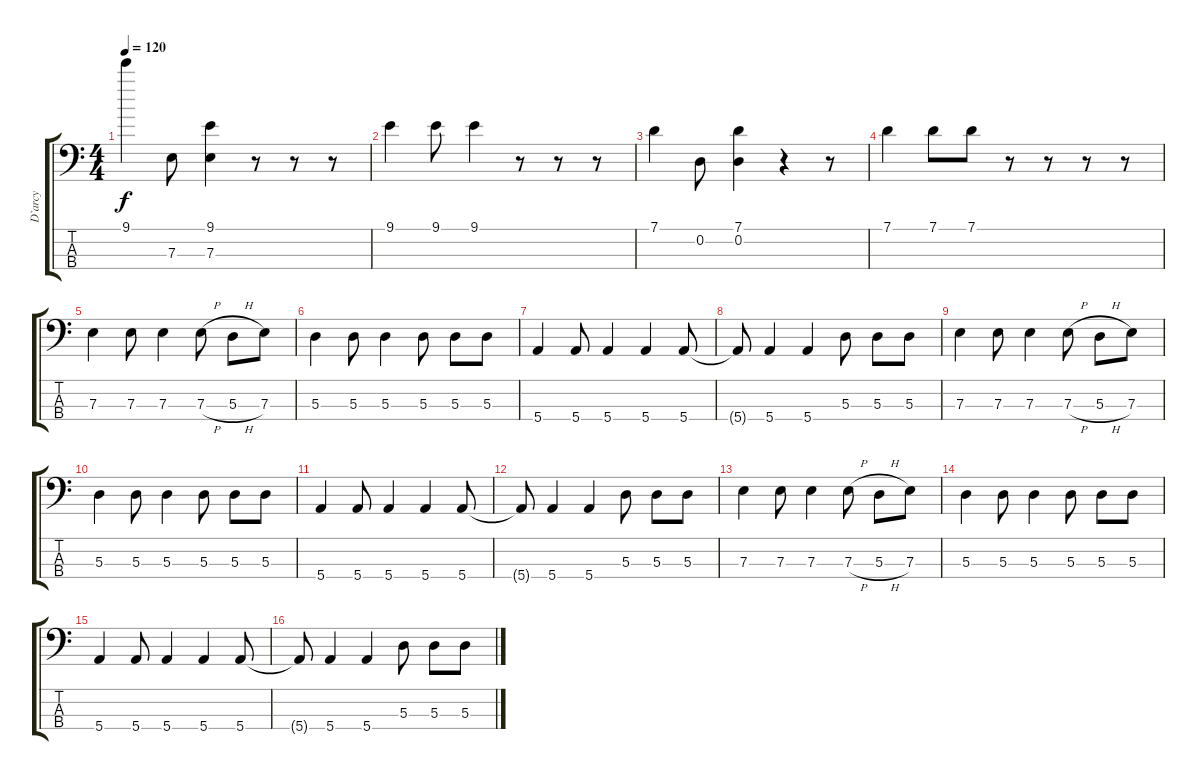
\track ("D`arcy" "D`arcy") {instrument electricbassfinger}
\staff {score tabs}
\tuning (G2 D2 A1 E1) {hide}
\ts (4 4)
\tempo 120
\clef f4
\ks c
9.1.4{ot 15mb dy f} 7.3.8 (9.1 7.3).4 r.8 r.8 r.8 |
9.1.4 9.1.8 9.1.4 r.8 r.8 r.8 |
7.1.4 0.2.8 (7.1 0.2).4 r.4 r.8 |
7.1.4 7.1.8 7.1.8 r.8 r.8 r.8 r.8 |
7.3.4 7.3.8 7.3.4 7.3{h}.8 5.3{h}.8 7.3.8 |
5.3.4 5.3.8 5.3.4 5.3.8 5.3.8 5.3.8 |
5.4.4 5.4.8 5.4.4 5.4.4 5.4.8 |
5.4{t}.8 5.4.4 5.4.4 5.3.8 5.3.8 5.3.8 |
7.3.4 7.3.8 7.3.4 7.3{h}.8 5.3{h}.8 7.3.8 |
5.3.4 5.3.8 5.3.4 5.3.8 5.3.8 5.3.8 |
5.4.4 5.4.8 5.4.4 5.4.4 5.4.8 |
5.4{t}.8 5.4.4 5.4.4 5.3.8 5.3.8 5.3.8 |
7.3.4 7.3.8 7.3.4 7.3{h}.8 5.3{h}.8 7.3.8 |
5.3.4 5.3.8 5.3.4 5.3.8 5.3.8 5.3.8 |
5.4.4 5.4.8 5.4.4 5.4.4 5.4.8 |
5.4{t}.8 5.4.4 5.4.4 5.3.8 5.3.8 5.3.8
